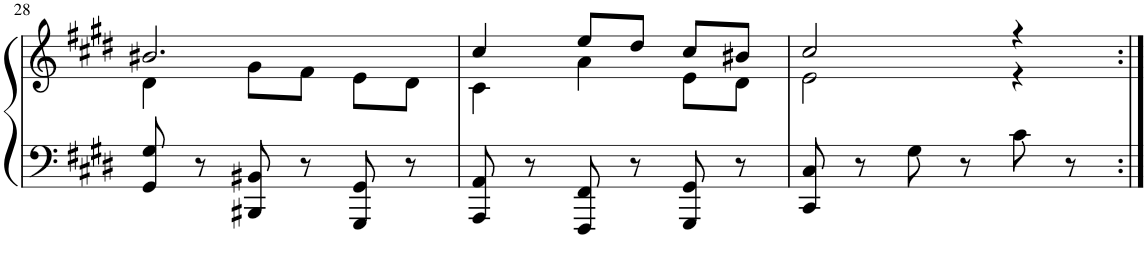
**kern	**kern
*part1	*part1
*staff2	*staff1
*I"Piano	*
*I'Pno.	*
!!LO:PB:g=z
*clefF4	*clefG2
*k[f#c#g#d#]	*k[f#c#g#d#]
*M3/4	*M3/4
=28	=28
*	*^
8GG#/ 8G#/	2.b#X/	4d#\
8r	.	.
8BBB#X/ 8BB#X/	.	8g#\L
8r	.	8f#\J
8GGG#/ 8GG#/	.	8e\L
8r	.	8d#\J
=29	=29	=29
8AAA/ 8AA/	4cc#/	4c#\
8r	.	.
8FFF#/ 8FF#/	8ee/L	4a\
8r	8dd#/J	.
8GGG#/ 8GG#/	8cc#/L	8e\L
8r	8b#X/J	8d#\J
=30	=30	=30
8CC#/ 8C#/	2cc#/	2e\
8r	.	.
8G#\	.	.
8r	.	.
8c#\	4r	4r
8r	.	.
*	*v	*v
=:|!	=:|!
*-	*-
